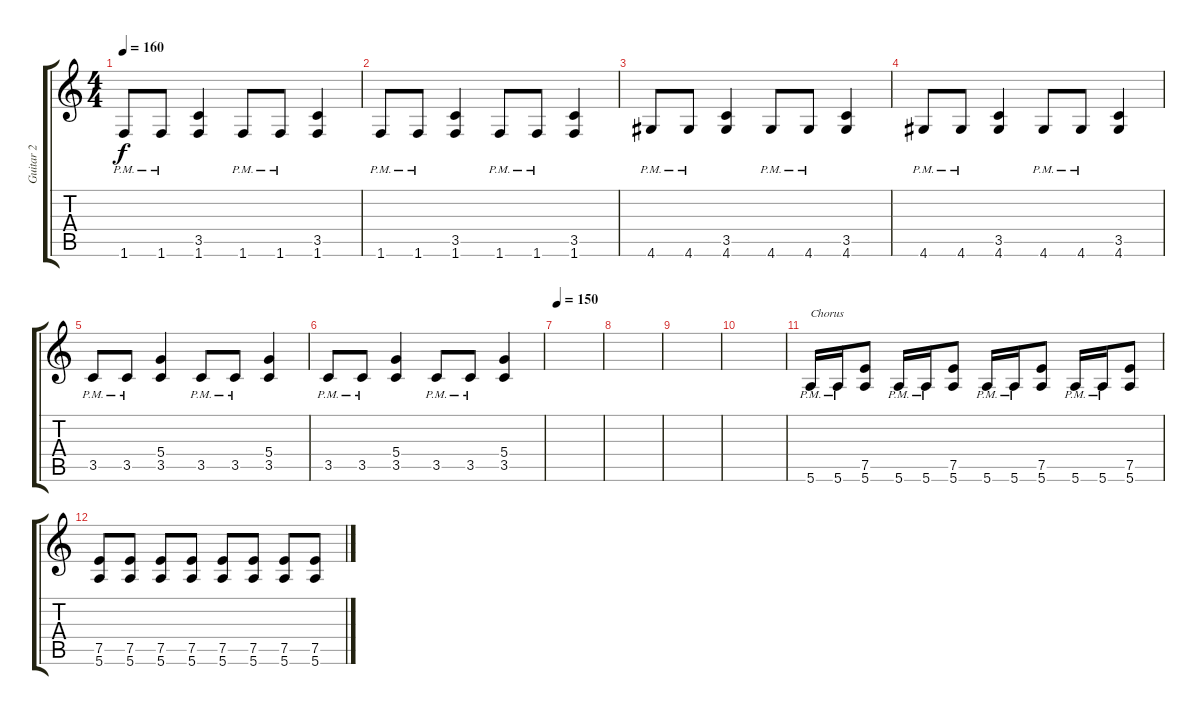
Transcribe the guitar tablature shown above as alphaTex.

\track ("Guitar 2" "Guitar 2") {instrument distortionguitar}
\staff {score tabs}
\tuning (E4 B3 G3 D3 A2 E2) {hide}
\ts (4 4)
\tempo 160
\clef g2
\ks c
1.6{pm}.8{dy f} 1.6{pm}.8 (3.5 1.6).4 1.6{pm}.8 1.6{pm}.8 (3.5 1.6).4 |
1.6{pm}.8 1.6{pm}.8 (3.5 1.6).4 1.6{pm}.8 1.6{pm}.8 (3.5 1.6).4 |
4.6{pm}.8 4.6{pm}.8 (3.5 4.6).4 4.6{pm}.8 4.6{pm}.8 (3.5 4.6).4 |
4.6{pm}.8 4.6{pm}.8 (3.5 4.6).4 4.6{pm}.8 4.6{pm}.8 (3.5 4.6).4 |
3.5{pm}.8 3.5{pm}.8 (5.4 3.5).4 3.5{pm}.8 3.5{pm}.8 (5.4 3.5).4 |
3.5{pm}.8 3.5{pm}.8 (5.4 3.5).4 3.5{pm}.8 3.5{pm}.8 (5.4 3.5).4 |
\tempo 150
|
|
|
|
5.6{pm}.16{txt "Chorus"} 5.6{pm}.16 (7.5 5.6).8 5.6{pm}.16 5.6{pm}.16 (7.5 5.6).8 5.6{pm}.16 5.6{pm}.16 (7.5 5.6).8 5.6{pm}.16 5.6{pm}.16 (7.5 5.6).8 |
(7.5 5.6).8 (7.5 5.6).8 (7.5 5.6).8 (7.5 5.6).8 (7.5 5.6).8 (7.5 5.6).8 (7.5 5.6).8 (7.5 5.6).8
